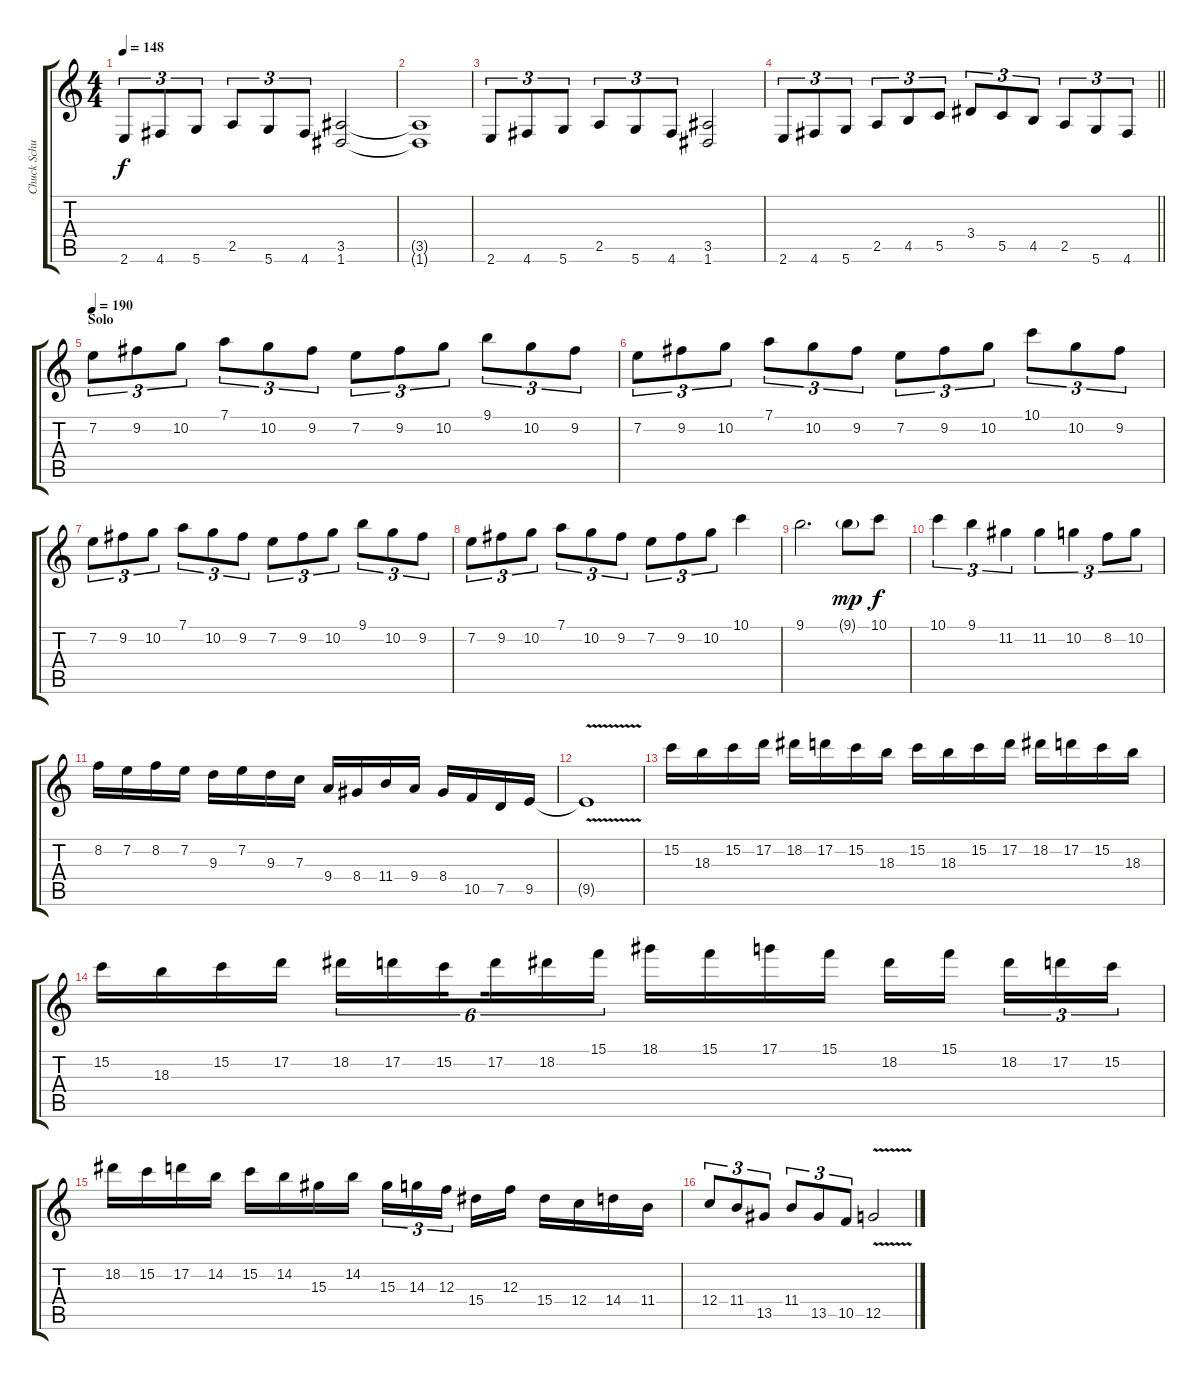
\track ("Chuck Schuldiner" "Chuck Schu") {instrument distortionguitar}
\staff {score tabs}
\tuning (D4 A3 F3 C3 G2 D2) {hide}
\ts (4 4)
\tempo 148
\clef g2
\ks c
2.6.8{tu (3 2) dy f} 4.6.8{tu (3 2)} 5.6.8{tu (3 2)} 2.5.8{tu (3 2)} 5.6.8{tu (3 2)} 4.6.8{tu (3 2)} (3.5 1.6).2 |
(3.5{t} 1.6{t}).1 |
2.6.8{tu (3 2)} 4.6.8{tu (3 2)} 5.6.8{tu (3 2)} 2.5.8{tu (3 2)} 5.6.8{tu (3 2)} 4.6.8{tu (3 2)} (3.5 1.6).2 |
\barLineRight lightlight
2.6.8{tu (3 2)} 4.6.8{tu (3 2)} 5.6.8{tu (3 2)} 2.5.8{tu (3 2)} 4.5.8{tu (3 2)} 5.5.8{tu (3 2)} 3.4.8{tu (3 2)} 5.5.8{tu (3 2)} 4.5.8{tu (3 2)} 2.5.8{tu (3 2)} 5.6.8{tu (3 2)} 4.6.8{tu (3 2)} |
\section ("" "Solo")
\tempo 190
7.2.8{tu (3 2)} 9.2.8{tu (3 2)} 10.2.8{tu (3 2)} 7.1.8{tu (3 2)} 10.2.8{tu (3 2)} 9.2.8{tu (3 2)} 7.2.8{tu (3 2)} 9.2.8{tu (3 2)} 10.2.8{tu (3 2)} 9.1.8{tu (3 2)} 10.2.8{tu (3 2)} 9.2.8{tu (3 2)} |
7.2.8{tu (3 2)} 9.2.8{tu (3 2)} 10.2.8{tu (3 2)} 7.1.8{tu (3 2)} 10.2.8{tu (3 2)} 9.2.8{tu (3 2)} 7.2.8{tu (3 2)} 9.2.8{tu (3 2)} 10.2.8{tu (3 2)} 10.1.8{tu (3 2)} 10.2.8{tu (3 2)} 9.2.8{tu (3 2)} |
7.2.8{tu (3 2)} 9.2.8{tu (3 2)} 10.2.8{tu (3 2)} 7.1.8{tu (3 2)} 10.2.8{tu (3 2)} 9.2.8{tu (3 2)} 7.2.8{tu (3 2)} 9.2.8{tu (3 2)} 10.2.8{tu (3 2)} 9.1.8{tu (3 2)} 10.2.8{tu (3 2)} 9.2.8{tu (3 2)} |
7.2.8{tu (3 2)} 9.2.8{tu (3 2)} 10.2.8{tu (3 2)} 7.1.8{tu (3 2)} 10.2.8{tu (3 2)} 9.2.8{tu (3 2)} 7.2.8{tu (3 2)} 9.2.8{tu (3 2)} 10.2.8{tu (3 2)} 10.1.4 |
9.1.2{d} 9.1{g}.8{dy mp} 10.1.8{dy f} |
10.1.4{tu (3 2)} 9.1.4{tu (3 2)} 11.2.4{tu (3 2)} 11.2.4{tu (3 2)} 10.2.4{tu (3 2)} 8.2.8{tu (3 2)} 10.2.8{tu (3 2)} |
8.2.16 7.2.16 8.2.16 7.2.16 9.3.16 7.2.16 9.3.16 7.3.16 9.4.16 8.4.16 11.4.16 9.4.16 8.4.16 10.5.16 7.5.16 9.5.16 |
9.5{v t}.1 |
15.2.16 18.3.16 15.2.16 17.2.16 18.2.16 17.2.16 15.2.16 18.3.16 15.2.16 18.3.16 15.2.16 17.2.16 18.2.16 17.2.16 15.2.16 18.3.16 |
15.2.16 18.3.16 15.2.16 17.2.16 18.2.16{tu (6 4)} 17.2.16{tu (6 4)} 15.2.16{tu (6 4) beam splitsecondary} 17.2.16{tu (6 4)} 18.2.16{tu (6 4)} 15.1.16{tu (6 4)} 18.1.16 15.1.16 17.1.16 15.1.16 18.2.16 15.1.16{beam splitsecondary} 18.2.16{tu (3 2)} 17.2.16{tu (3 2)} 15.2.16{tu (3 2)} |
18.2.16 15.2.16 17.2.16 14.2.16 15.2.16 14.2.16 15.3.16 14.2.16 15.3.16{tu (3 2)} 14.3.16{tu (3 2)} 12.3.16{tu (3 2) beam splitsecondary} 15.4.16 12.3.16 15.4.16 12.4.16 14.4.16 11.4.16 |
12.4.8{tu (3 2)} 11.4.8{tu (3 2)} 13.5.8{tu (3 2)} 11.4.8{tu (3 2)} 13.5.8{tu (3 2)} 10.5.8{tu (3 2)} 12.5{v}.2
